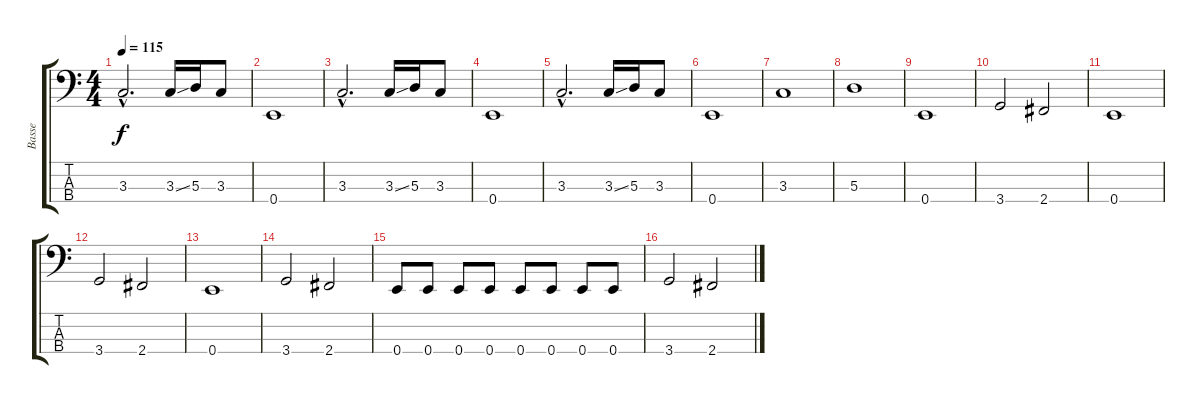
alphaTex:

\track ("Basse" "Basse") {instrument acousticbass}
\staff {score tabs}
\tuning (G2 D2 A1 E1) {hide}
\ts (4 4)
\tempo 115
\clef f4
\ks c
3.3{hac}.2{d dy f} 3.3{ss}.16 5.3.16 3.3.8 |
0.4.1 |
3.3{hac}.2{d} 3.3{ss}.16 5.3.16 3.3.8 |
0.4.1 |
3.3{hac}.2{d} 3.3{ss}.16 5.3.16 3.3.8 |
0.4.1 |
3.3.1 |
5.3.1 |
0.4.1 |
3.4.2 2.4.2 |
0.4.1 |
3.4.2 2.4.2 |
0.4.1 |
3.4.2 2.4.2 |
0.4.8 0.4.8 0.4.8 0.4.8 0.4.8 0.4.8 0.4.8 0.4.8 |
3.4.2 2.4.2
